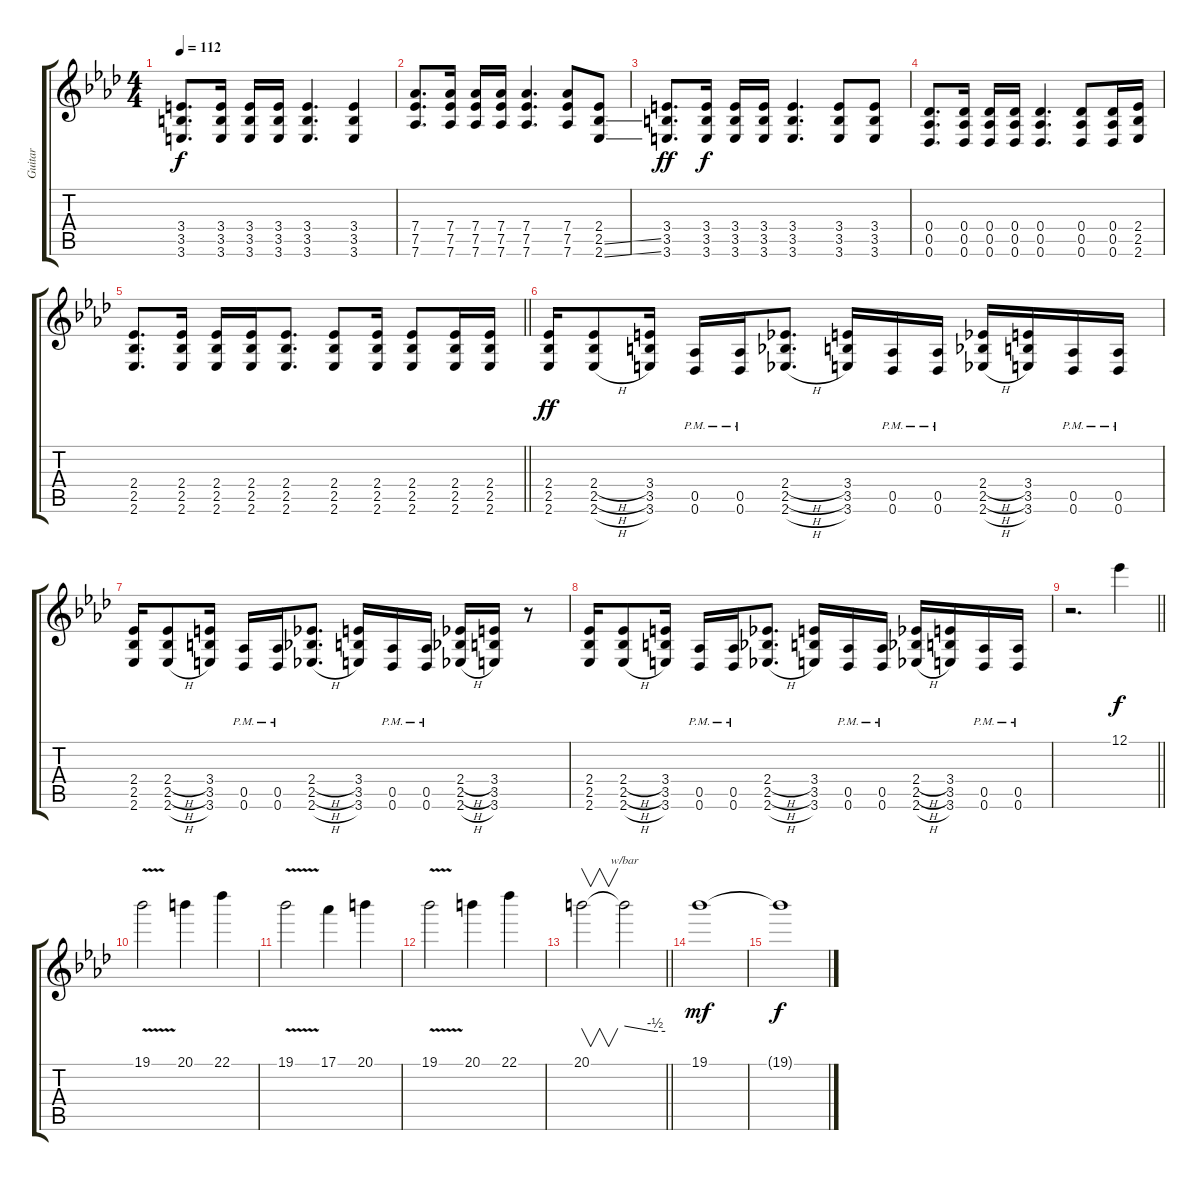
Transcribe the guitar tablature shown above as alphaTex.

\track ("Guitar" "Guitar") {instrument distortionguitar}
\staff {score tabs}
\tuning (Eb4 Bb3 Gb3 Db3 Ab2 Db2) {hide}
\ts (4 4)
\tempo 112
\clef g2
\ks ab
(3.4 3.5 3.6).8{d dy f} (3.4 3.5 3.6).16 (3.4 3.5 3.6).16 (3.4 3.5 3.6).16 (3.4 3.5 3.6).4{d} (3.4 3.5 3.6).4 |
(7.4 7.5 7.6).8{d} (7.4 7.5 7.6).16 (7.4 7.5 7.6).16 (7.4 7.5 7.6).16 (7.4 7.5 7.6).4{d} (7.4 7.5 7.6).8 (2.4 2.5{ss} 2.6{ss}).8 |
(3.4 3.5 3.6).8{d dy ff} (3.4 3.5 3.6).16{dy f} (3.4 3.5 3.6).16 (3.4 3.5 3.6).16 (3.4 3.5 3.6).4{d} (3.4 3.5 3.6).8 (3.4 3.5 3.6).8 |
(0.4 0.5 0.6).8{d} (0.4 0.5 0.6).16 (0.4 0.5 0.6).16 (0.4 0.5 0.6).16 (0.4 0.5 0.6).4{d} (0.4 0.5 0.6).8 (0.4 0.5 0.6).16 (2.4 2.5 2.6).16 |
\barLineRight lightlight
(2.4 2.5 2.6).8{d} (2.4 2.5 2.6).16 (2.4 2.5 2.6).16 (2.4 2.5 2.6).16 (2.4 2.5 2.6).8{d} (2.4 2.5 2.6).8 (2.4 2.5 2.6).16 (2.4 2.5 2.6).8 (2.4 2.5 2.6).16 (2.4 2.5 2.6).16 |
(2.4 2.5 2.6).16{dy ff} (2.4{h} 2.5{h} 2.6{h}).8 (3.4 3.5 3.6).16 (0.5{pm} 0.6).16 (0.5{pm} 0.6).16 (2.4{h} 2.5{h} 2.6{h}).8{d} (3.4 3.5 3.6).16 (0.5{pm} 0.6).16 (0.5{pm} 0.6).16 (2.4{h} 2.5{h} 2.6{h}).16 (3.4 3.5 3.6).16 (0.5{pm} 0.6).16 (0.5{pm} 0.6).16 |
(2.4 2.5 2.6).16 (2.4{h} 2.5{h} 2.6{h}).8 (3.4 3.5 3.6).16 (0.5{pm} 0.6).16 (0.5{pm} 0.6).16 (2.4{h} 2.5{h} 2.6{h}).8{d} (3.4 3.5 3.6).16 (0.5{pm} 0.6).16 (0.5{pm} 0.6).16 (2.4{h} 2.5{h} 2.6{h}).16 (3.4 3.5 3.6).16 r.8 |
(2.4 2.5 2.6).16 (2.4{h} 2.5{h} 2.6{h}).8 (3.4 3.5 3.6).16 (0.5{pm} 0.6).16 (0.5{pm} 0.6).16 (2.4{h} 2.5{h} 2.6{h}).8{d} (3.4 3.5 3.6).16 (0.5{pm} 0.6).16 (0.5{pm} 0.6).16 (2.4{h} 2.5{h} 2.6{h}).16 (3.4 3.5 3.6).16 (0.5{pm} 0.6).16 (0.5{pm} 0.6).16 |
\barLineRight lightlight
r.2{d} 12.1.4{dy f} |
19.1{v}.2 20.1.4 22.1.4 |
19.1{v}.2 17.1.4 20.1.4 |
19.1{v}.2 20.1.4 22.1.4 |
\barLineRight lightlight
20.1.2{v} 20.1{t}.2{tbe (custom default 0 0 45 -2 60 -2)} |
19.1.1{dy mf volume 3} |
19.1{t}.1{dy f}
